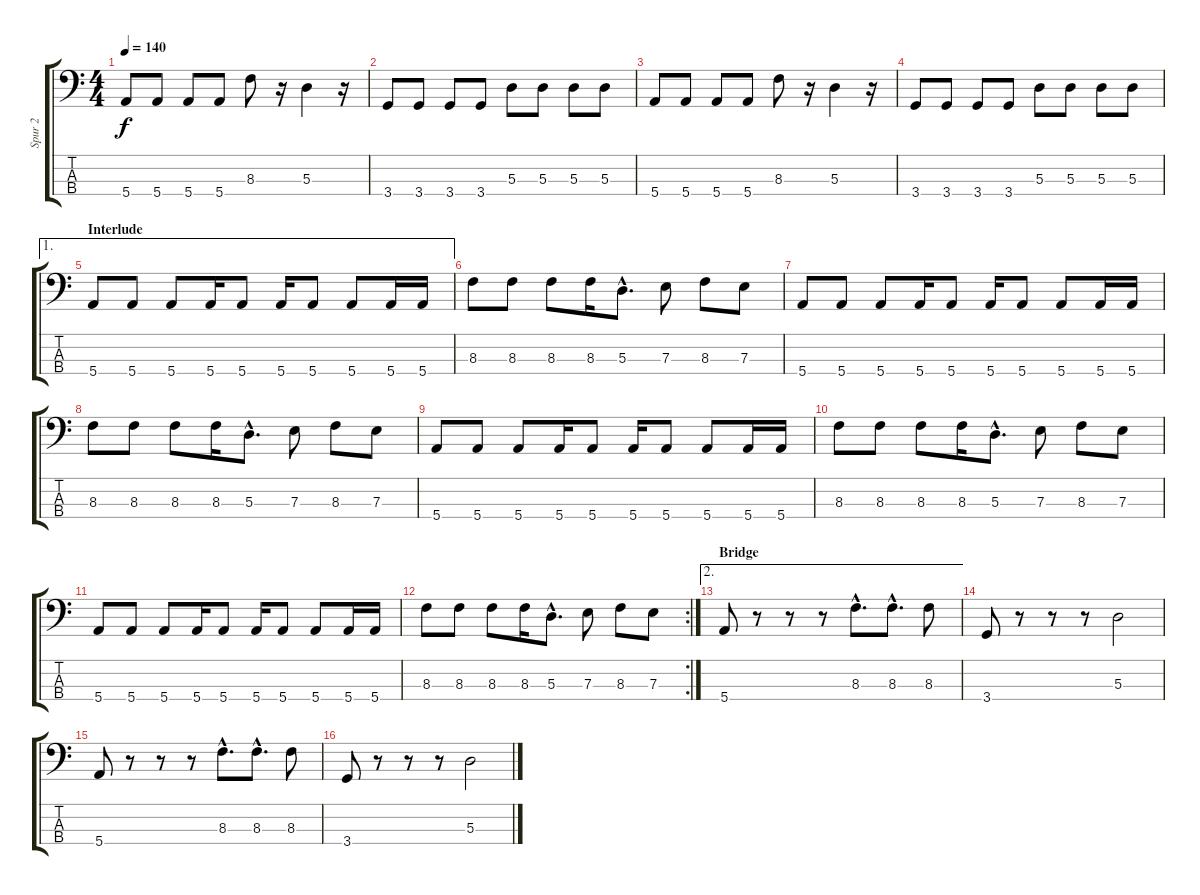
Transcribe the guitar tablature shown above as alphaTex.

\track ("Spur 2" "Spur 2") {instrument electricbassfinger}
\staff {score tabs}
\tuning (G2 D2 A1 E1) {hide}
\ts (4 4)
\tempo 140
\clef f4
\ks c
5.4.8{dy f} 5.4.8 5.4.8 5.4.8 8.3.8 r.16 5.3.4 r.16 |
3.4.8 3.4.8 3.4.8 3.4.8 5.3.8 5.3.8 5.3.8 5.3.8 |
5.4.8 5.4.8 5.4.8 5.4.8 8.3.8 r.16 5.3.4 r.16 |
3.4.8 3.4.8 3.4.8 3.4.8 5.3.8 5.3.8 5.3.8 5.3.8 |
\ae 1
\section ("" "Interlude")
5.4.8 5.4.8 5.4.8 5.4.16 5.4.8 5.4.16 5.4.8 5.4.8 5.4.16 5.4.16 |
8.3.8 8.3.8 8.3.8 8.3.16 5.3{hac}.8{d} 7.3.8 8.3.8 7.3.8 |
5.4.8 5.4.8 5.4.8 5.4.16 5.4.8 5.4.16 5.4.8 5.4.8 5.4.16 5.4.16 |
8.3.8 8.3.8 8.3.8 8.3.16 5.3{hac}.8{d} 7.3.8 8.3.8 7.3.8 |
5.4.8 5.4.8 5.4.8 5.4.16 5.4.8 5.4.16 5.4.8 5.4.8 5.4.16 5.4.16 |
8.3.8 8.3.8 8.3.8 8.3.16 5.3{hac}.8{d} 7.3.8 8.3.8 7.3.8 |
5.4.8 5.4.8 5.4.8 5.4.16 5.4.8 5.4.16 5.4.8 5.4.8 5.4.16 5.4.16 |
\rc 2
8.3.8 8.3.8 8.3.8 8.3.16 5.3{hac}.8{d} 7.3.8 8.3.8 7.3.8 |
\ae 2
\section ("" "Bridge")
5.4.8 r.8 r.8 r.8 8.3{hac}.8{d} 8.3{hac}.8{d} 8.3.8 |
3.4.8 r.8 r.8 r.8 5.3.2 |
5.4.8 r.8 r.8 r.8 8.3{hac}.8{d} 8.3{hac}.8{d} 8.3.8 |
3.4.8 r.8 r.8 r.8 5.3.2
